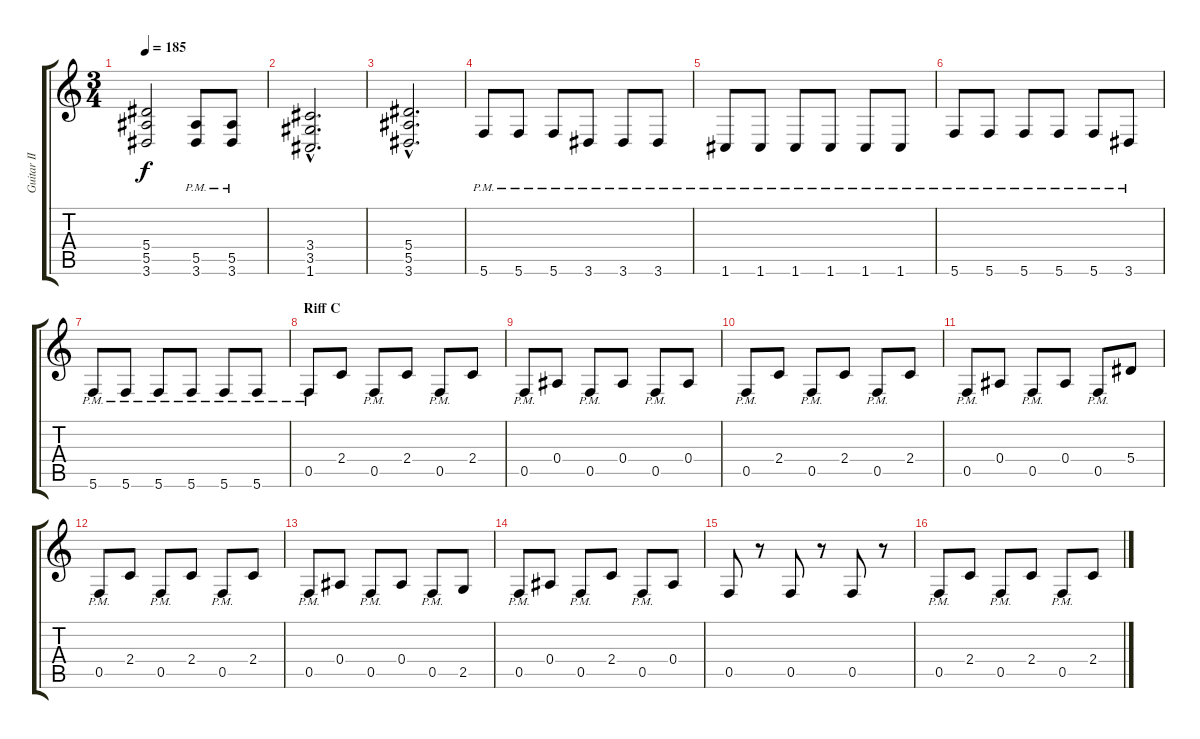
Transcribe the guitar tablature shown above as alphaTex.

\track ("Guitar II" "Guitar II") {instrument overdrivenguitar}
\staff {score tabs}
\tuning (C4 G3 Eb3 Bb2 F2 C2) {hide}
\ts (3 4)
\tempo 185
\clef g2
\ks c
(5.4 5.5 3.6).2{dy f} (5.5{pm} 3.6{pm}).8 (5.5{pm} 3.6{pm}).8 |
(3.4{hac} 3.5{hac} 1.6{hac}).2{d} |
(5.4{hac} 5.5{hac} 3.6{hac}).2{d} |
5.6{pm}.8 5.6{pm}.8 5.6{pm}.8 3.6{pm}.8 3.6{pm}.8 3.6{pm}.8 |
1.6{pm}.8 1.6{pm}.8 1.6{pm}.8 1.6{pm}.8 1.6{pm}.8 1.6{pm}.8 |
5.6{pm}.8 5.6{pm}.8 5.6{pm}.8 5.6{pm}.8 5.6{pm}.8 3.6{pm}.8 |
5.6{pm}.8 5.6{pm}.8 5.6{pm}.8 5.6{pm}.8 5.6{pm}.8 5.6{pm}.8 |
\section ("" "Riff C")
0.5{pm}.8 2.4.8 0.5{pm}.8 2.4.8 0.5{pm}.8 2.4.8 |
0.5{pm}.8 0.4.8 0.5{pm}.8 0.4.8 0.5{pm}.8 0.4.8 |
0.5{pm}.8 2.4.8 0.5{pm}.8 2.4.8 0.5{pm}.8 2.4.8 |
0.5{pm}.8 0.4.8 0.5{pm}.8 0.4.8 0.5{pm}.8 5.4.8 |
0.5{pm}.8 2.4.8 0.5{pm}.8 2.4.8 0.5{pm}.8 2.4.8 |
0.5{pm}.8 0.4.8 0.5{pm}.8 0.4.8 0.5{pm}.8 2.5.8 |
0.5{pm}.8 0.4.8 0.5{pm}.8 2.4.8 0.5{pm}.8 0.4.8 |
0.5.8 r.8 0.5.8 r.8 0.5.8 r.8 |
0.5{pm}.8 2.4.8 0.5{pm}.8 2.4.8 0.5{pm}.8 2.4.8
